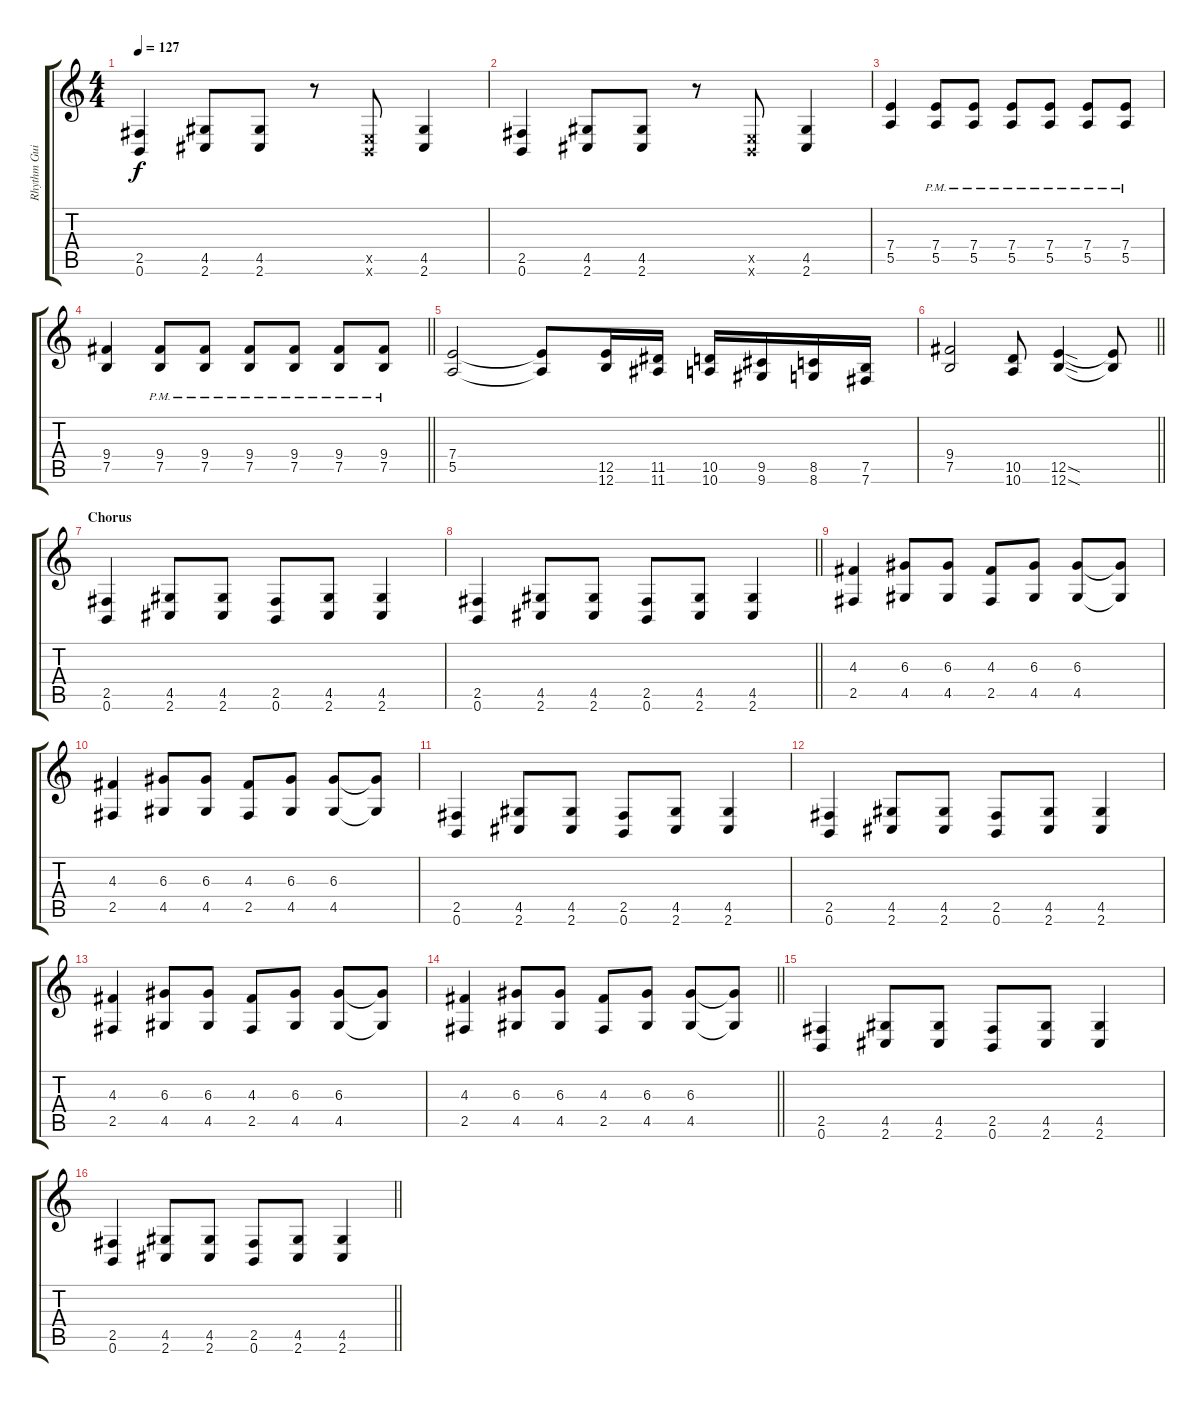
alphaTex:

\track ("Rhythm Guitar" "Rhythm Gui") {instrument distortionguitar}
\staff {score tabs}
\tuning (B3 Gb3 D3 A2 E2 B1) {hide}
\ts (4 4)
\tempo 127
\clef g2
\ks c
(2.5 0.6).4{dy f} (4.5 2.6).8 (4.5 2.6).8 r.8 (0.5{x} 0.6{x}).8 (4.5 2.6).4 |
(2.5 0.6).4 (4.5 2.6).8 (4.5 2.6).8 r.8 (0.5{x} 0.6{x}).8 (4.5 2.6).4 |
(7.4 5.5).4 (7.4{pm} 5.5{pm}).8 (7.4{pm} 5.5{pm}).8 (7.4{pm} 5.5{pm}).8 (7.4{pm} 5.5{pm}).8 (7.4{pm} 5.5{pm}).8 (7.4{pm} 5.5{pm}).8 |
\barLineRight lightlight
(9.4 7.5).4 (9.4{pm} 7.5{pm}).8 (9.4{pm} 7.5{pm}).8 (9.4{pm} 7.5{pm}).8 (9.4{pm} 7.5{pm}).8 (9.4{pm} 7.5{pm}).8 (9.4{pm} 7.5{pm}).8 |
(7.4 5.5).2 (7.4{t} 5.5{t}).8 (12.5 12.6).16{volume 12 instrument guitarfretnoise} (11.5 11.6).16 (10.5 10.6).16 (9.5 9.6).16 (8.5 8.6).16 (7.5 7.6).16 |
\barLineRight lightlight
(9.4 7.5).2{volume 16 instrument distortionguitar} (10.5 10.6).8{volume 11} (12.5{sod} 12.6{sod}).4 (12.5{t} 12.6{t}).8 |
\section ("" "Chorus")
(2.5 0.6).4{volume 16} (4.5 2.6).8 (4.5 2.6).8 (2.5 0.6).8 (4.5 2.6).8 (4.5 2.6).4 |
\barLineRight lightlight
(2.5 0.6).4 (4.5 2.6).8 (4.5 2.6).8 (2.5 0.6).8 (4.5 2.6).8 (4.5 2.6).4 |
(4.3 2.5).4 (6.3 4.5).8 (6.3 4.5).8 (4.3 2.5).8 (6.3 4.5).8 (6.3 4.5).8 (6.3{t} 4.5{t}).8 |
(4.3 2.5).4 (6.3 4.5).8 (6.3 4.5).8 (4.3 2.5).8 (6.3 4.5).8 (6.3 4.5).8 (6.3{t} 4.5{t}).8 |
(2.5 0.6).4 (4.5 2.6).8 (4.5 2.6).8 (2.5 0.6).8 (4.5 2.6).8 (4.5 2.6).4 |
(2.5 0.6).4 (4.5 2.6).8 (4.5 2.6).8 (2.5 0.6).8 (4.5 2.6).8 (4.5 2.6).4 |
(4.3 2.5).4 (6.3 4.5).8 (6.3 4.5).8 (4.3 2.5).8 (6.3 4.5).8 (6.3 4.5).8 (6.3{t} 4.5{t}).8 |
\barLineRight lightlight
(4.3 2.5).4 (6.3 4.5).8 (6.3 4.5).8 (4.3 2.5).8 (6.3 4.5).8 (6.3 4.5).8 (6.3{t} 4.5{t}).8 |
(2.5 0.6).4 (4.5 2.6).8 (4.5 2.6).8 (2.5 0.6).8 (4.5 2.6).8 (4.5 2.6).4 |
\barLineRight lightlight
(2.5 0.6).4 (4.5 2.6).8 (4.5 2.6).8 (2.5 0.6).8 (4.5 2.6).8 (4.5 2.6).4
